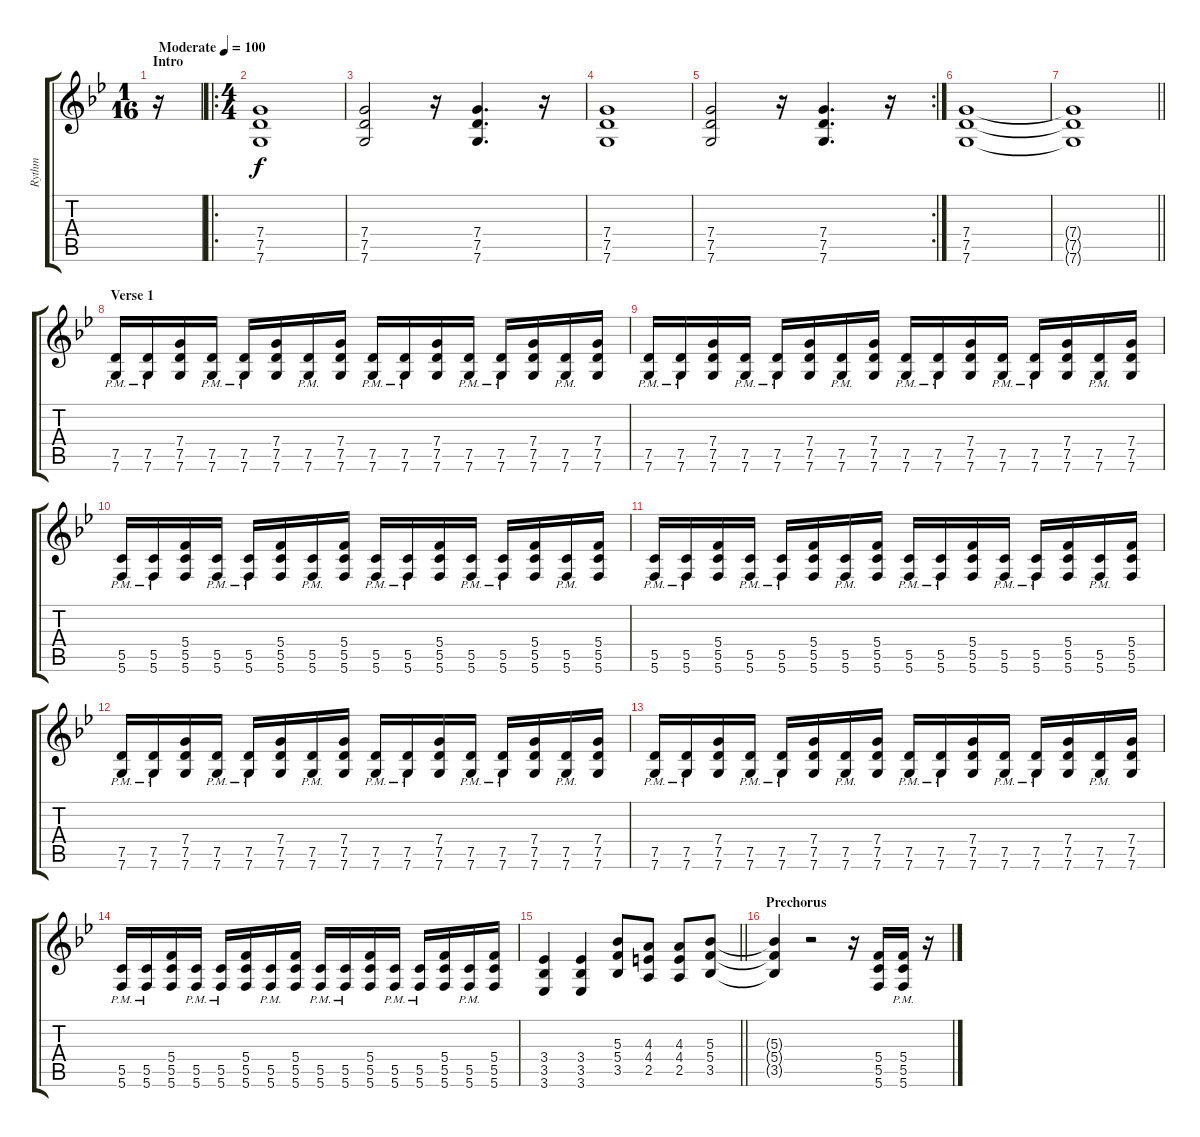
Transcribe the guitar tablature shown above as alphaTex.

\track ("Rythm" "Rythm") {instrument overdrivenguitar}
\staff {score tabs}
\tuning (D4 A3 F3 C3 G2 C2) {hide}
\ts (1 16)
\section ("" "Intro")
\tempo (100 "Moderate")
\clef g2
\ks bb
r.16{dy f instrument overdrivenguitar} |
\ro
\ts (4 4)
(7.4 7.5 7.6).1 |
(7.4 7.5 7.6).2 r.16 (7.4 7.5 7.6).4{d} r.16 |
(7.4 7.5 7.6).1 |
\rc 2
(7.4 7.5 7.6).2 r.16 (7.4 7.5 7.6).4{d} r.16 |
(7.4 7.5 7.6).1 |
\barLineRight lightlight
(7.4{t} 7.5{t} 7.6{t}).1 |
\section ("" "Verse 1")
(7.5{pm} 7.6{pm}).16 (7.5{pm} 7.6{pm}).16 (7.4 7.5 7.6).16 (7.5{pm} 7.6{pm}).16 (7.5{pm} 7.6{pm}).16 (7.4 7.5 7.6).16 (7.5{pm} 7.6{pm}).16 (7.4 7.5 7.6).16 (7.5{pm} 7.6{pm}).16 (7.5{pm} 7.6{pm}).16 (7.4 7.5 7.6).16 (7.5{pm} 7.6{pm}).16 (7.5{pm} 7.6{pm}).16 (7.4 7.5 7.6).16 (7.5{pm} 7.6{pm}).16 (7.4 7.5 7.6).16 |
(7.5{pm} 7.6{pm}).16 (7.5{pm} 7.6{pm}).16 (7.4 7.5 7.6).16 (7.5{pm} 7.6{pm}).16 (7.5{pm} 7.6{pm}).16 (7.4 7.5 7.6).16 (7.5{pm} 7.6{pm}).16 (7.4 7.5 7.6).16 (7.5{pm} 7.6{pm}).16 (7.5{pm} 7.6{pm}).16 (7.4 7.5 7.6).16 (7.5{pm} 7.6{pm}).16 (7.5{pm} 7.6{pm}).16 (7.4 7.5 7.6).16 (7.5{pm} 7.6{pm}).16 (7.4 7.5 7.6).16 |
(5.5{pm} 5.6{pm}).16 (5.5{pm} 5.6{pm}).16 (5.4 5.5 5.6).16 (5.5{pm} 5.6{pm}).16 (5.5{pm} 5.6{pm}).16 (5.4 5.5 5.6).16 (5.5{pm} 5.6{pm}).16 (5.4 5.5 5.6).16 (5.5{pm} 5.6{pm}).16 (5.5{pm} 5.6{pm}).16 (5.4 5.5 5.6).16 (5.5{pm} 5.6{pm}).16 (5.5{pm} 5.6{pm}).16 (5.4 5.5 5.6).16 (5.5{pm} 5.6{pm}).16 (5.4 5.5 5.6).16 |
(5.5{pm} 5.6{pm}).16 (5.5{pm} 5.6{pm}).16 (5.4 5.5 5.6).16 (5.5{pm} 5.6{pm}).16 (5.5{pm} 5.6{pm}).16 (5.4 5.5 5.6).16 (5.5{pm} 5.6{pm}).16 (5.4 5.5 5.6).16 (5.5{pm} 5.6{pm}).16 (5.5{pm} 5.6{pm}).16 (5.4 5.5 5.6).16 (5.5{pm} 5.6{pm}).16 (5.5{pm} 5.6{pm}).16 (5.4 5.5 5.6).16 (5.5{pm} 5.6{pm}).16 (5.4 5.5 5.6).16 |
(7.5{pm} 7.6{pm}).16 (7.5{pm} 7.6{pm}).16 (7.4 7.5 7.6).16 (7.5{pm} 7.6{pm}).16 (7.5{pm} 7.6{pm}).16 (7.4 7.5 7.6).16 (7.5{pm} 7.6{pm}).16 (7.4 7.5 7.6).16 (7.5{pm} 7.6{pm}).16 (7.5{pm} 7.6{pm}).16 (7.4 7.5 7.6).16 (7.5{pm} 7.6{pm}).16 (7.5{pm} 7.6{pm}).16 (7.4 7.5 7.6).16 (7.5{pm} 7.6{pm}).16 (7.4 7.5 7.6).16 |
(7.5{pm} 7.6{pm}).16 (7.5{pm} 7.6{pm}).16 (7.4 7.5 7.6).16 (7.5{pm} 7.6{pm}).16 (7.5{pm} 7.6{pm}).16 (7.4 7.5 7.6).16 (7.5{pm} 7.6{pm}).16 (7.4 7.5 7.6).16 (7.5{pm} 7.6{pm}).16 (7.5{pm} 7.6{pm}).16 (7.4 7.5 7.6).16 (7.5{pm} 7.6{pm}).16 (7.5{pm} 7.6{pm}).16 (7.4 7.5 7.6).16 (7.5{pm} 7.6{pm}).16 (7.4 7.5 7.6).16 |
(5.5{pm} 5.6{pm}).16 (5.5{pm} 5.6{pm}).16 (5.4 5.5 5.6).16 (5.5{pm} 5.6{pm}).16 (5.5{pm} 5.6{pm}).16 (5.4 5.5 5.6).16 (5.5{pm} 5.6{pm}).16 (5.4 5.5 5.6).16 (5.5{pm} 5.6{pm}).16 (5.5{pm} 5.6{pm}).16 (5.4 5.5 5.6).16 (5.5{pm} 5.6{pm}).16 (5.5{pm} 5.6{pm}).16 (5.4 5.5 5.6).16 (5.5{pm} 5.6{pm}).16 (5.4 5.5 5.6).16 |
\barLineRight lightlight
(3.4 3.5 3.6).4 (3.4 3.5 3.6).4 (5.3 5.4 3.5).8 (4.3 4.4 2.5).8 (4.3 4.4 2.5).8 (5.3 5.4 3.5).8 |
\section ("" "Prechorus")
(5.3{t} 5.4{t} 3.5{t}).4 r.2 r.16 (5.4 5.5 5.6).16 (5.4{pm} 5.5{pm} 5.6{pm}).16 r.16
